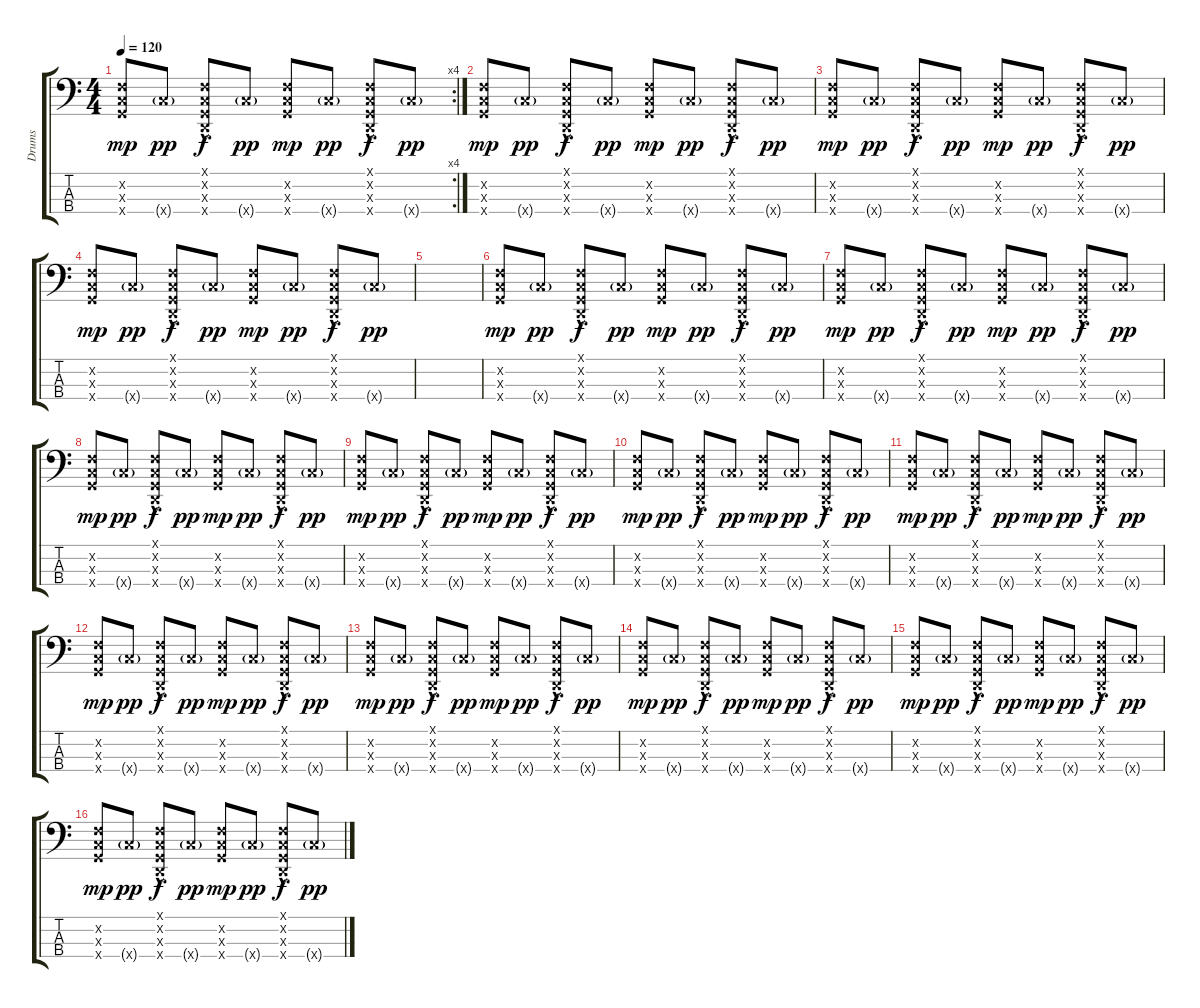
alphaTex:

\track ("Drums" "Drums") {instrument synthdrum}
\staff {score tabs}
\tuning (G2 D2 A1 E1) {hide}
\rc 4
\ts (4 4)
\tempo 120
\clef f4
\ks c
(5.2{x} 20.3{x} 20.4{x}).8{dy mp} 20.4{g x}.8{dy pp} (0.1{hac x} 0.2{hac x} 20.3{hac x} 20.4{hac x}).8{dy f} 20.4{g x}.8{dy pp} (5.2{x} 20.3{x} 20.4{x}).8{dy mp} 20.4{g x}.8{dy pp} (0.1{hac x} 0.2{hac x} 20.3{hac x} 20.4{hac x}).8{dy f} 20.4{g x}.8{dy pp} |
(5.2{x} 20.3{x} 20.4{x}).8{dy mp} 20.4{g x}.8{dy pp} (0.1{hac x} 0.2{hac x} 20.3{hac x} 20.4{hac x}).8{dy f} 20.4{g x}.8{dy pp} (5.2{x} 20.3{x} 20.4{x}).8{dy mp} 20.4{g x}.8{dy pp} (0.1{hac x} 0.2{hac x} 20.3{hac x} 20.4{hac x}).8{dy f} 20.4{g x}.8{dy pp} |
(5.2{x} 20.3{x} 20.4{x}).8{dy mp} 20.4{g x}.8{dy pp} (0.1{hac x} 0.2{hac x} 20.3{hac x} 20.4{hac x}).8{dy f} 20.4{g x}.8{dy pp} (5.2{x} 20.3{x} 20.4{x}).8{dy mp} 20.4{g x}.8{dy pp} (0.1{hac x} 0.2{hac x} 20.3{hac x} 20.4{hac x}).8{dy f} 20.4{g x}.8{dy pp} |
(5.2{x} 20.3{x} 20.4{x}).8{dy mp} 20.4{g x}.8{dy pp} (0.1{hac x} 0.2{hac x} 20.3{hac x} 20.4{hac x}).8{dy f} 20.4{g x}.8{dy pp} (5.2{x} 20.3{x} 20.4{x}).8{dy mp} 20.4{g x}.8{dy pp} (0.1{hac x} 0.2{hac x} 20.3{hac x} 20.4{hac x}).8{dy f} 20.4{g x}.8{dy pp} |
|
(5.2{x} 20.3{x} 20.4{x}).8{dy mp} 20.4{g x}.8{dy pp} (0.1{hac x} 0.2{hac x} 20.3{hac x} 20.4{hac x}).8{dy f} 20.4{g x}.8{dy pp} (5.2{x} 20.3{x} 20.4{x}).8{dy mp} 20.4{g x}.8{dy pp} (0.1{hac x} 0.2{hac x} 20.3{hac x} 20.4{hac x}).8{dy f} 20.4{g x}.8{dy pp} |
(5.2{x} 20.3{x} 20.4{x}).8{dy mp} 20.4{g x}.8{dy pp} (0.1{hac x} 0.2{hac x} 20.3{hac x} 20.4{hac x}).8{dy f} 20.4{g x}.8{dy pp} (5.2{x} 20.3{x} 20.4{x}).8{dy mp} 20.4{g x}.8{dy pp} (0.1{hac x} 0.2{hac x} 20.3{hac x} 20.4{hac x}).8{dy f} 20.4{g x}.8{dy pp} |
(5.2{x} 20.3{x} 20.4{x}).8{dy mp} 20.4{g x}.8{dy pp} (0.1{hac x} 0.2{hac x} 20.3{hac x} 20.4{hac x}).8{dy f} 20.4{g x}.8{dy pp} (5.2{x} 20.3{x} 20.4{x}).8{dy mp} 20.4{g x}.8{dy pp} (0.1{hac x} 0.2{hac x} 20.3{hac x} 20.4{hac x}).8{dy f} 20.4{g x}.8{dy pp} |
(5.2{x} 20.3{x} 20.4{x}).8{dy mp} 20.4{g x}.8{dy pp} (0.1{hac x} 0.2{hac x} 20.3{hac x} 20.4{hac x}).8{dy f} 20.4{g x}.8{dy pp} (5.2{x} 20.3{x} 20.4{x}).8{dy mp} 20.4{g x}.8{dy pp} (0.1{hac x} 0.2{hac x} 20.3{hac x} 20.4{hac x}).8{dy f} 20.4{g x}.8{dy pp} |
(5.2{x} 20.3{x} 20.4{x}).8{dy mp} 20.4{g x}.8{dy pp} (0.1{hac x} 0.2{hac x} 20.3{hac x} 20.4{hac x}).8{dy f} 20.4{g x}.8{dy pp} (5.2{x} 20.3{x} 20.4{x}).8{dy mp} 20.4{g x}.8{dy pp} (0.1{hac x} 0.2{hac x} 20.3{hac x} 20.4{hac x}).8{dy f} 20.4{g x}.8{dy pp} |
(5.2{x} 20.3{x} 20.4{x}).8{dy mp} 20.4{g x}.8{dy pp} (0.1{hac x} 0.2{hac x} 20.3{hac x} 20.4{hac x}).8{dy f} 20.4{g x}.8{dy pp} (5.2{x} 20.3{x} 20.4{x}).8{dy mp} 20.4{g x}.8{dy pp} (0.1{hac x} 0.2{hac x} 20.3{hac x} 20.4{hac x}).8{dy f} 20.4{g x}.8{dy pp} |
(5.2{x} 20.3{x} 20.4{x}).8{dy mp} 20.4{g x}.8{dy pp} (0.1{hac x} 0.2{hac x} 20.3{hac x} 20.4{hac x}).8{dy f} 20.4{g x}.8{dy pp} (5.2{x} 20.3{x} 20.4{x}).8{dy mp} 20.4{g x}.8{dy pp} (0.1{hac x} 0.2{hac x} 20.3{hac x} 20.4{hac x}).8{dy f} 20.4{g x}.8{dy pp} |
(5.2{x} 20.3{x} 20.4{x}).8{dy mp} 20.4{g x}.8{dy pp} (0.1{hac x} 0.2{hac x} 20.3{hac x} 20.4{hac x}).8{dy f} 20.4{g x}.8{dy pp} (5.2{x} 20.3{x} 20.4{x}).8{dy mp} 20.4{g x}.8{dy pp} (0.1{hac x} 0.2{hac x} 20.3{hac x} 20.4{hac x}).8{dy f} 20.4{g x}.8{dy pp} |
(5.2{x} 20.3{x} 20.4{x}).8{dy mp} 20.4{g x}.8{dy pp} (0.1{hac x} 0.2{hac x} 20.3{hac x} 20.4{hac x}).8{dy f} 20.4{g x}.8{dy pp} (5.2{x} 20.3{x} 20.4{x}).8{dy mp} 20.4{g x}.8{dy pp} (0.1{hac x} 0.2{hac x} 20.3{hac x} 20.4{hac x}).8{dy f} 20.4{g x}.8{dy pp} |
(5.2{x} 20.3{x} 20.4{x}).8{dy mp} 20.4{g x}.8{dy pp} (0.1{hac x} 0.2{hac x} 20.3{hac x} 20.4{hac x}).8{dy f} 20.4{g x}.8{dy pp} (5.2{x} 20.3{x} 20.4{x}).8{dy mp} 20.4{g x}.8{dy pp} (0.1{hac x} 0.2{hac x} 20.3{hac x} 20.4{hac x}).8{dy f} 20.4{g x}.8{dy pp} |
(5.2{x} 20.3{x} 20.4{x}).8{dy mp} 20.4{g x}.8{dy pp} (0.1{hac x} 0.2{hac x} 20.3{hac x} 20.4{hac x}).8{dy f} 20.4{g x}.8{dy pp} (5.2{x} 20.3{x} 20.4{x}).8{dy mp} 20.4{g x}.8{dy pp} (0.1{hac x} 0.2{hac x} 20.3{hac x} 20.4{hac x}).8{dy f} 20.4{g x}.8{dy pp}
